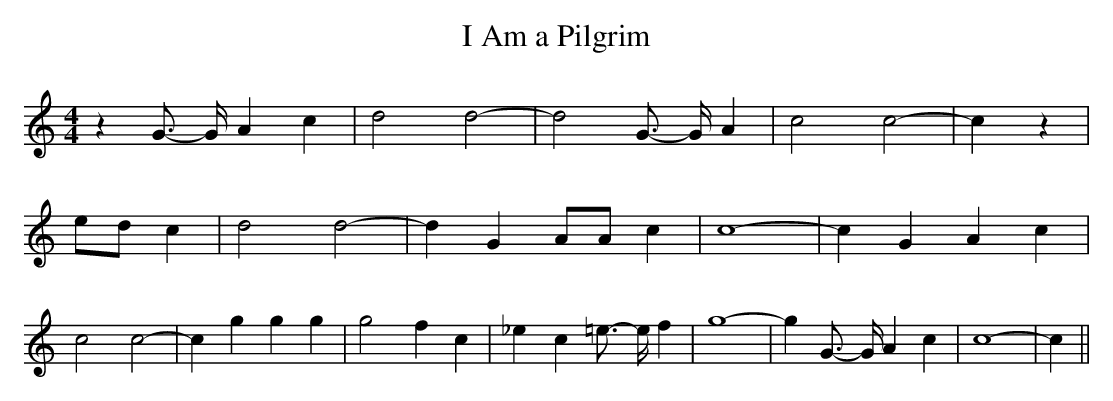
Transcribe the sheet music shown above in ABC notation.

X:1
T:I Am a Pilgrim
M:4/4
L:1/4
K:C
 z G3/4- G/4 A c| d2 d2-| d2 G3/4- G/4 A| c2 c2-| c z| e/2d/2 c| d2 d2-|\
 d- G A/2A/2 c| c4-| c G A c| c2 c2-| c g g g| g2 f c| _e- c =e3/4- e/4 f|\
 g4-| g G3/4- G/4 A c| c4-| c||
